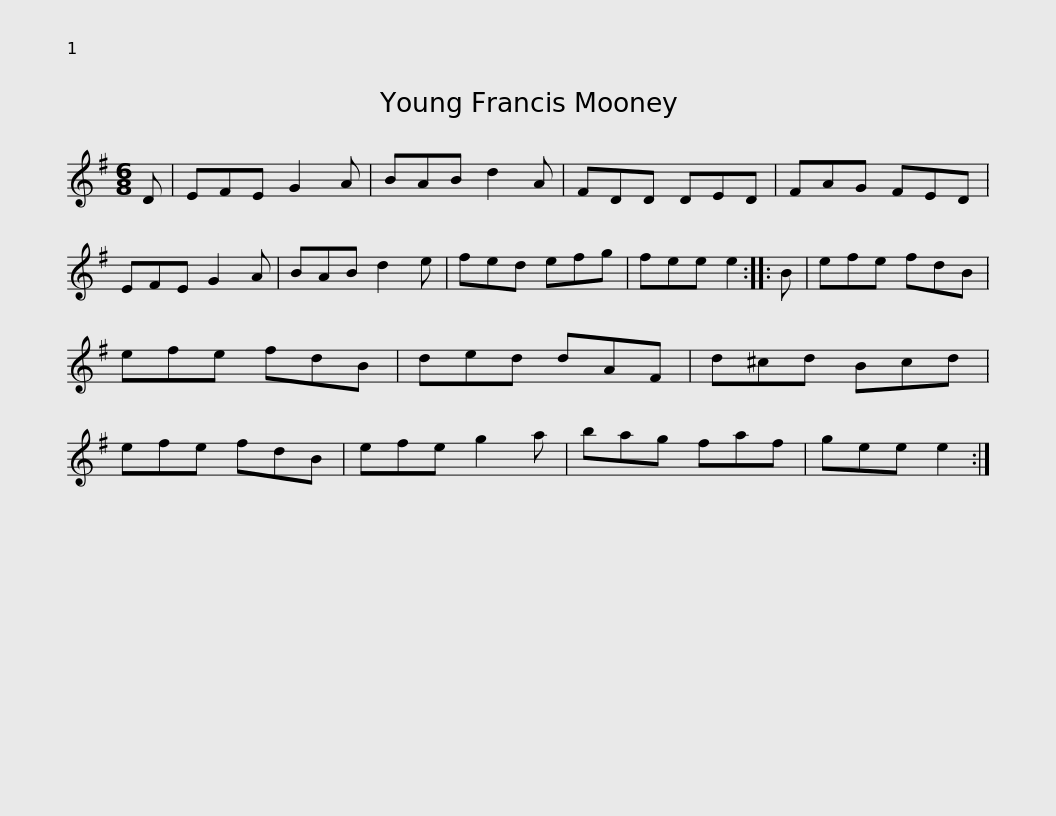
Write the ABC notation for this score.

X:1
L:1/8
M:6/8
I:linebreak $
K:Emin
V:1 treble
V:1
 D | EFE G2 A | BAB d2 A | FDD DED | FAG FED | %5
 EFE G2 A | BAB d2 e | fed efg |$ fee e2 :: B | %10
 efe fdB | efe fdB | ded dAF | d^cd Bcd | efe fdB | %15
 efe g2 a |$ bag faf | gee e2 :| %18
